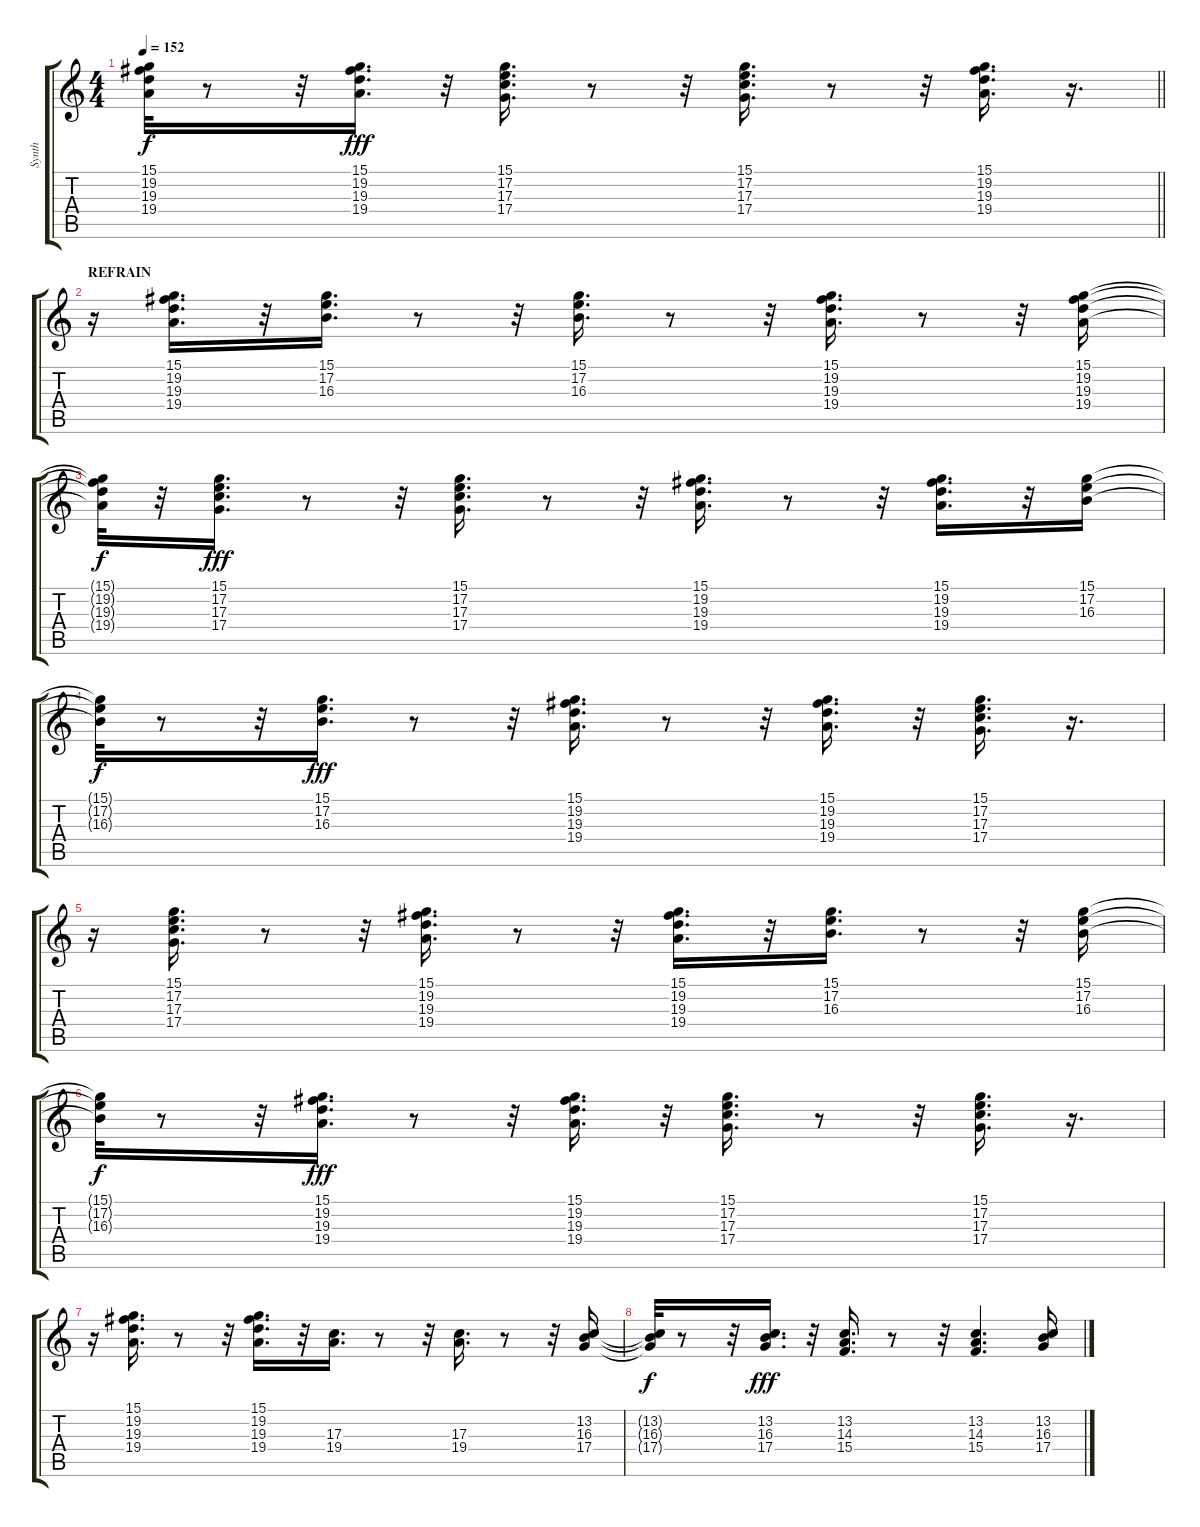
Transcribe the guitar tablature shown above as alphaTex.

\track ("Synth" "Synth") {instrument synthstrings1}
\staff {score tabs}
\tuning (E4 B3 G3 D3 A2 E2) {hide}
\ts (4 4)
\tempo 152
\clef g2
\barLineRight lightlight
\ks c
(15.1{t} 19.2{t} 19.3{t} 19.4{t}).32{dy f} r.8 r.32 (15.1 19.2 19.3 19.4).16{d dy fff} r.32 (15.1 17.2 17.3 17.4).16{d} r.8 r.32 (15.1 17.2 17.3 17.4).16{d} r.8 r.32 (15.1 19.2 19.3 19.4).16{d} r.16{d} |
\section ("" "REFRAIN")
r.16 (15.1 19.2 19.3 19.4).16{d} r.32 (15.1 17.2 16.3).16{d} r.8 r.32 (15.1 17.2 16.3).16{d} r.8 r.32 (15.1 19.2 19.3 19.4).16{d} r.8 r.32 (15.1 19.2 19.3 19.4).16 |
(15.1{t} 19.2{t} 19.3{t} 19.4{t}).32{dy f} r.32 (15.1 17.2 17.3 17.4).16{d dy fff} r.8 r.32 (15.1 17.2 17.3 17.4).16{d} r.8 r.32 (15.1 19.2 19.3 19.4).16{d} r.8 r.32 (15.1 19.2 19.3 19.4).16{d} r.32 (15.1 17.2 16.3).16 |
(15.1{t} 17.2{t} 16.3{t}).32{dy f} r.8 r.32 (15.1 17.2 16.3).16{d dy fff} r.8 r.32 (15.1 19.2 19.3 19.4).16{d} r.8 r.32 (15.1 19.2 19.3 19.4).16{d} r.32 (15.1 17.2 17.3 17.4).16{d} r.16{d} |
r.16 (15.1 17.2 17.3 17.4).16{d} r.8 r.32 (15.1 19.2 19.3 19.4).16{d} r.8 r.32 (15.1 19.2 19.3 19.4).16{d} r.32 (15.1 17.2 16.3).16{d} r.8 r.32 (15.1 17.2 16.3).16 |
(15.1{t} 17.2{t} 16.3{t}).32{dy f} r.8 r.32 (15.1 19.2 19.3 19.4).16{d dy fff} r.8 r.32 (15.1 19.2 19.3 19.4).16{d} r.32 (15.1 17.2 17.3 17.4).16{d} r.8 r.32 (15.1 17.2 17.3 17.4).16{d} r.16{d} |
r.16 (15.1 19.2 19.3 19.4).16{d} r.8 r.32 (15.1 19.2 19.3 19.4).16{d} r.32 (17.3 19.4).16{d} r.8 r.32 (17.3 19.4).16{d} r.8 r.32 (13.2 16.3 17.4).16 |
(13.2{t} 16.3{t} 17.4{t}).32{dy f} r.8 r.32 (13.2 16.3 17.4).16{d dy fff} r.32 (13.2 14.3 15.4).16{d} r.8 r.32 (13.2 14.3 15.4).4{d} (13.2 16.3 17.4).16
